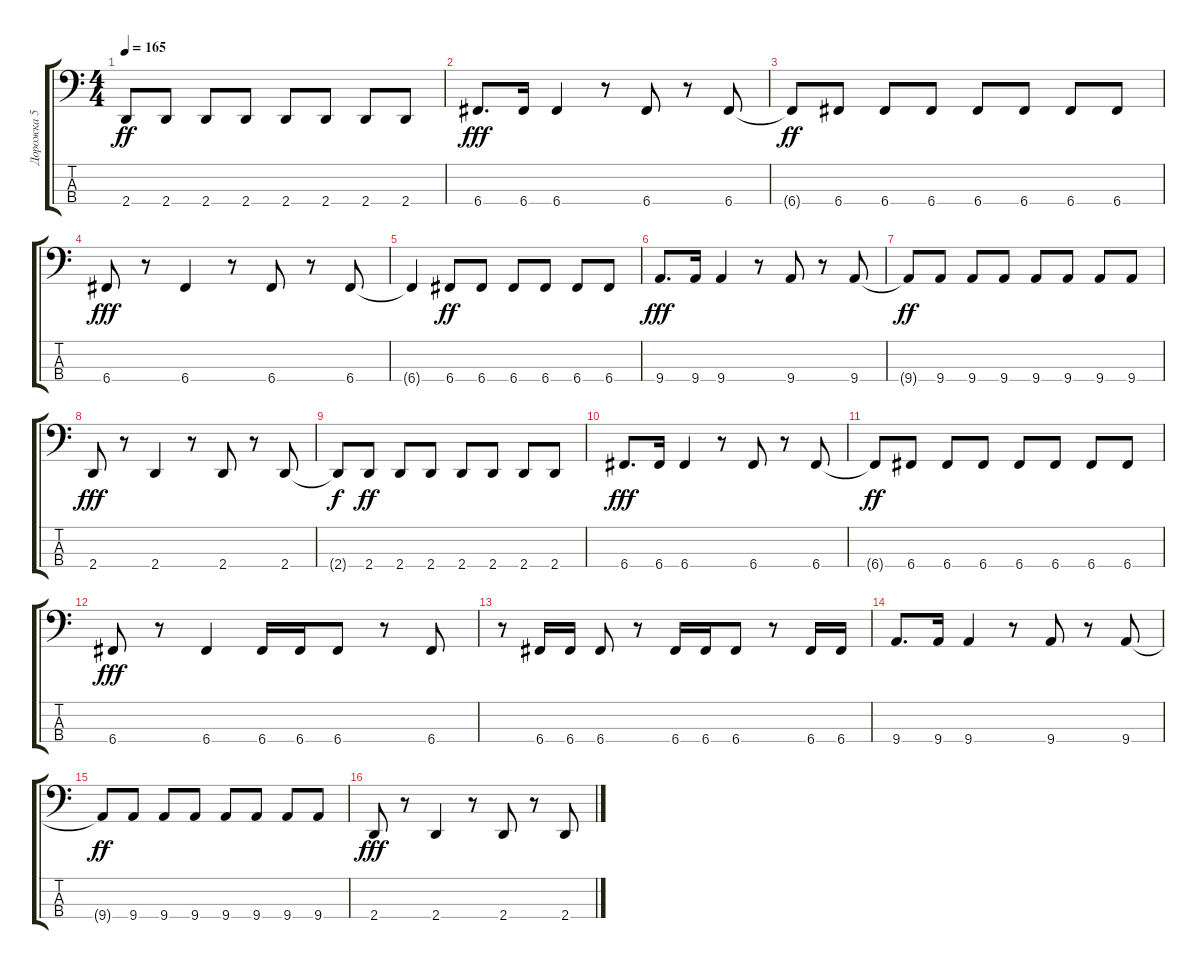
\track ("Дорожка 5" "Дорожка 5") {instrument electricbasspick}
\staff {score tabs}
\tuning (F2 C2 G1 C1) {hide}
\ts (4 4)
\tempo 165
\clef f4
\ks c
2.4{t}.8{dy ff} 2.4.8 2.4.8 2.4.8 2.4.8 2.4.8 2.4.8 2.4.8 |
6.4.8{d dy fff} 6.4.16 6.4.4 r.8 6.4.8 r.8 6.4.8 |
6.4{t}.8{dy ff} 6.4.8 6.4.8 6.4.8 6.4.8 6.4.8 6.4.8 6.4.8 |
6.4.8{dy fff} r.8 6.4.4 r.8 6.4.8 r.8 6.4.8 |
6.4{t}.4 6.4.8{dy ff} 6.4.8 6.4.8 6.4.8 6.4.8 6.4.8 |
9.4.8{d dy fff} 9.4.16 9.4.4 r.8 9.4.8 r.8 9.4.8 |
9.4{t}.8{dy ff} 9.4.8 9.4.8 9.4.8 9.4.8 9.4.8 9.4.8 9.4.8 |
2.4.8{dy fff} r.8 2.4.4 r.8 2.4.8 r.8 2.4.8 |
2.4{t}.8{dy f} 2.4.8{dy ff} 2.4.8 2.4.8 2.4.8 2.4.8 2.4.8 2.4.8 |
6.4.8{d dy fff} 6.4.16 6.4.4 r.8 6.4.8 r.8 6.4.8 |
6.4{t}.8{dy ff} 6.4.8 6.4.8 6.4.8 6.4.8 6.4.8 6.4.8 6.4.8 |
6.4.8{dy fff} r.8 6.4.4 6.4.16 6.4.16 6.4.8 r.8 6.4.8 |
r.8 6.4.16 6.4.16 6.4.8 r.8 6.4.16 6.4.16 6.4.8 r.8 6.4.16 6.4.16 |
9.4.8{d} 9.4.16 9.4.4 r.8 9.4.8 r.8 9.4.8 |
9.4{t}.8{dy ff} 9.4.8 9.4.8 9.4.8 9.4.8 9.4.8 9.4.8 9.4.8 |
2.4.8{dy fff} r.8 2.4.4 r.8 2.4.8 r.8 2.4.8
